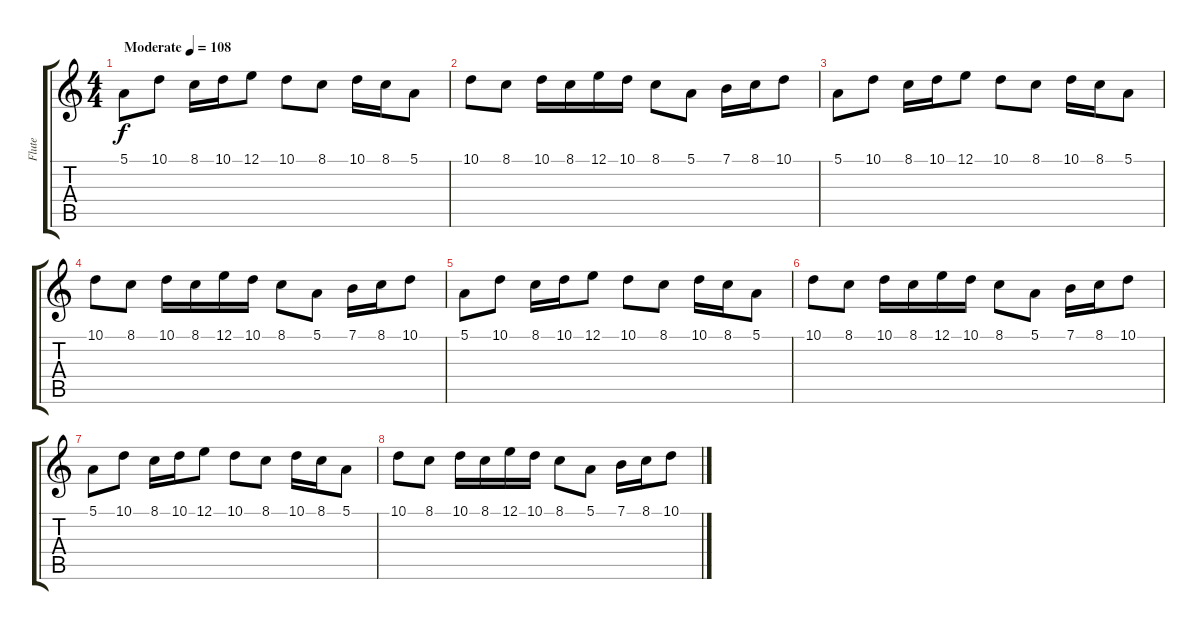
\track ("Flute" "Flute") {instrument flute}
\staff {score tabs}
\tuning (E4 B3 G3 D3 A2 E2) {hide}
\ts (4 4)
\tempo (108 "Moderate")
\clef g2
\ks c
5.1.8{dy f instrument flute} 10.1.8 8.1.16 10.1.16 12.1.8 10.1.8 8.1.8 10.1.16 8.1.16 5.1.8 |
10.1.8 8.1.8 10.1.16 8.1.16 12.1.16 10.1.16 8.1.8 5.1.8 7.1.16 8.1.16 10.1.8 |
5.1.8 10.1.8 8.1.16 10.1.16 12.1.8 10.1.8 8.1.8 10.1.16 8.1.16 5.1.8 |
10.1.8 8.1.8 10.1.16 8.1.16 12.1.16 10.1.16 8.1.8 5.1.8 7.1.16 8.1.16 10.1.8 |
5.1.8 10.1.8 8.1.16 10.1.16 12.1.8 10.1.8 8.1.8 10.1.16 8.1.16 5.1.8 |
10.1.8 8.1.8 10.1.16 8.1.16 12.1.16 10.1.16 8.1.8 5.1.8 7.1.16 8.1.16 10.1.8 |
5.1.8 10.1.8 8.1.16 10.1.16 12.1.8 10.1.8 8.1.8 10.1.16 8.1.16 5.1.8 |
10.1.8 8.1.8 10.1.16 8.1.16 12.1.16 10.1.16 8.1.8 5.1.8 7.1.16 8.1.16 10.1.8
